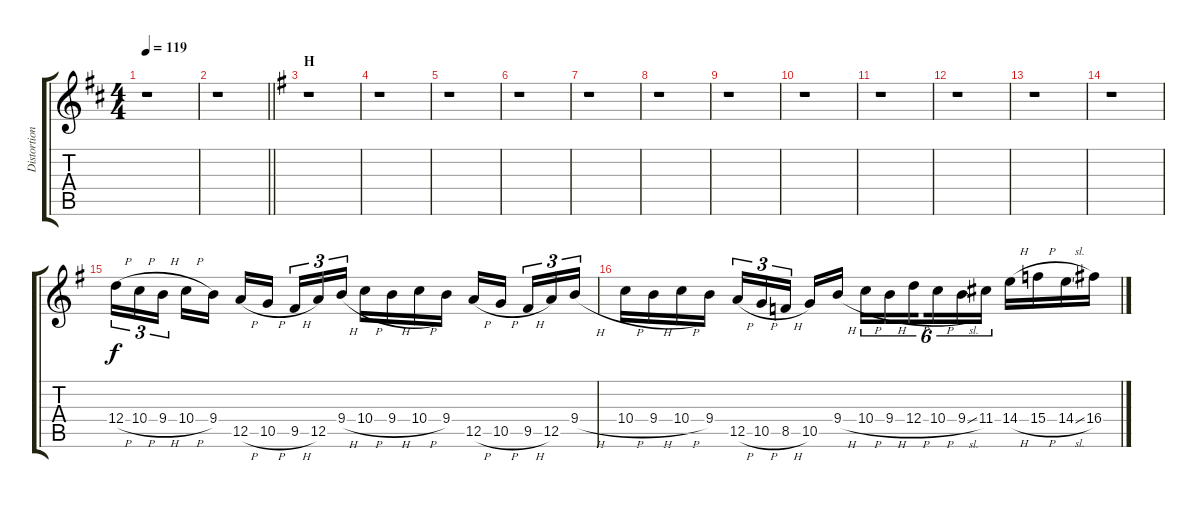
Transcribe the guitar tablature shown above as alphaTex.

\track ("Distortion w/ Wah-wah 2" "Distortion") {instrument distortionguitar}
\staff {score tabs}
\tuning (E4 B3 G3 D3 A2 E2) {hide}
\ts (4 4)
\tempo 119
\clef g2
\ks d
r.1{dy f} |
\barLineRight lightlight
r.1 |
\section ("" "H")
\ks g
r.1 |
r.1 |
r.1 |
r.1 |
r.1 |
r.1 |
r.1 |
r.1 |
r.1 |
r.1 |
r.1 |
r.1 |
12.4{h}.16{tu (3 2)} 10.4{h}.16{tu (3 2)} 9.4{h}.16{tu (3 2) beam splitsecondary} 10.4{h}.16 9.4.16 12.5{h}.16 10.5{h}.16{beam splitsecondary} 9.5{h}.16{tu (3 2)} 12.5.16{tu (3 2)} 9.4{h}.16{tu (3 2)} 10.4{h}.16 9.4{h}.16 10.4{h}.16 9.4.16 12.5{h}.16 10.5{h}.16{beam splitsecondary} 9.5{h}.16{tu (3 2)} 12.5.16{tu (3 2)} 9.4{h}.16{tu (3 2)} |
10.4{h}.16 9.4{h}.16 10.4{h}.16 9.4.16 12.5{h}.16{tu (3 2)} 10.5{h}.16{tu (3 2)} 8.5{h}.16{tu (3 2) beam splitsecondary} 10.5.16 9.4{h}.16 10.4{h}.16{tu (6 4)} 9.4{h}.16{tu (6 4)} 12.4{h}.16{tu (6 4) beam splitsecondary} 10.4{h}.16{tu (6 4)} 9.4{sl}.16{tu (6 4)} 11.4.16{tu (6 4)} 14.4{h}.16 15.4{h}.16 14.4{sl}.16 16.4.16
